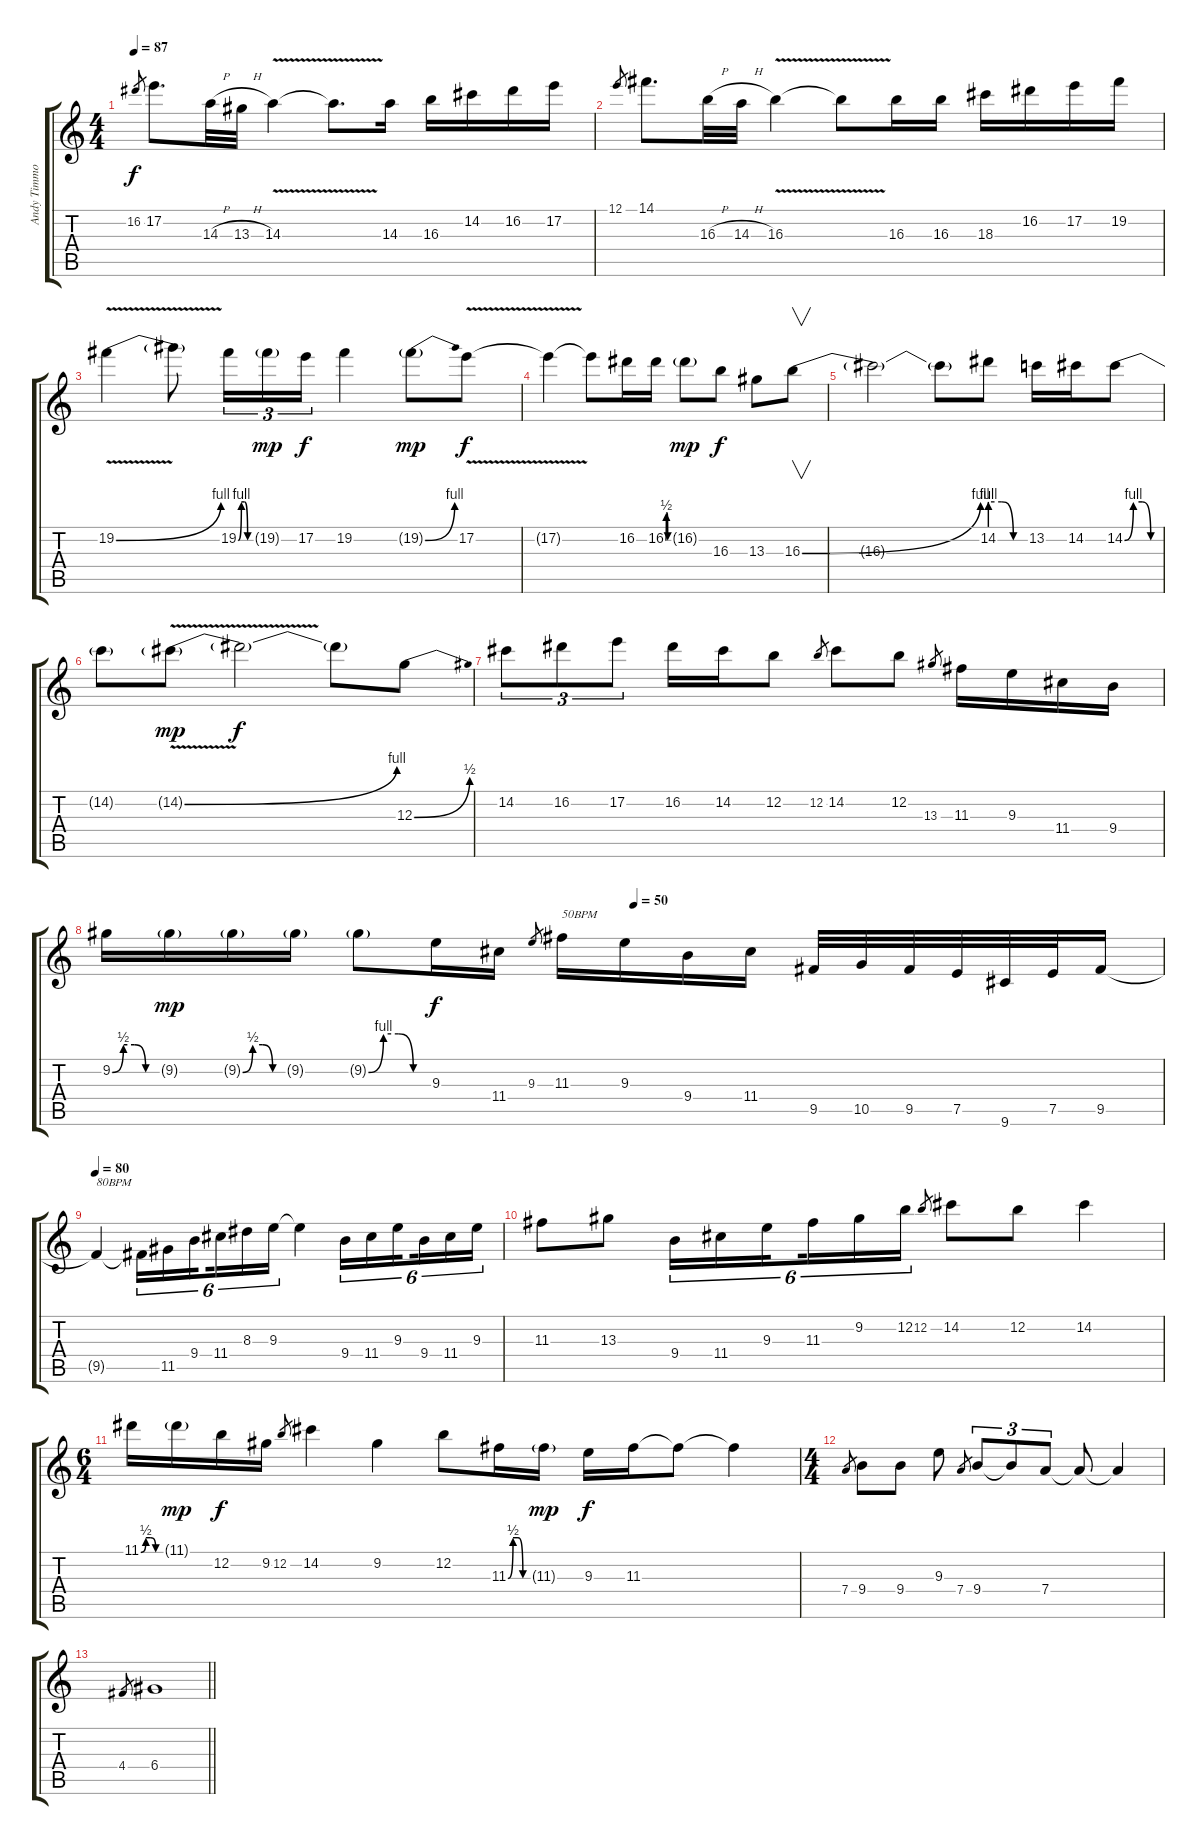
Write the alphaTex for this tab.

\track ("Andy Timmons - Solo" "Andy Timmo") {instrument electricguitarclean}
\staff {score tabs}
\tuning (E4 B3 G3 D3 A2 E2) {hide}
\ts (4 4)
\tempo 87
\clef g2
\ks c
16.2.8{gr dy f} 17.2.8{d} 14.3{h}.32 13.3{h}.32 14.3{v}.4 14.3{t}.8{d} 14.3.16 16.3.16 14.2.16 16.2.16 17.2.16 |
12.1.8{gr} 14.1.8{d} 16.3{h}.32 14.3{h}.32 16.3{v}.4 16.3{t}.8 16.3.16 16.3.16 18.3.16 16.2.16 17.2.16 19.2.16 |
19.2{be (bend 0 0 60 4) v}.4 19.2{t}.8 19.2{be (custom 0 0 15 4 30 4 45 0 60 0)}.16{tu (3 2)} 19.2{g}.16{tu (3 2) dy mp} 17.2.16{tu (3 2) dy f} 19.2.4 19.2{be (bend 0 0 60 4) g}.8{dy mp} 17.2{v}.8{dy f} |
17.2{t}.4 17.2{t}.8 16.2.16 16.2{be (custom 0 0 15 2 30 2 45 0 60 0)}.16 16.2{g}.8{dy mp} 16.3.8{dy f} 13.3.8 16.3{be (bend 0 0 60 4)}.8{v} |
16.3{t}.2 16.3{t}.8 14.2{be (custom 0 4 20 4 40 0 60 0)}.8 13.2.16 14.2.16 14.2{be (custom 0 0 15 4 30 4 45 0 60 0)}.8 |
14.2{t}.8 14.2{be (bend 0 0 60 4) v g}.8{dy mp} 14.2{t}.2{dy f} 14.2{t}.8 12.3{be (bend 0 0 60 2)}.8 |
14.2.8{tu (3 2)} 16.2.8{tu (3 2)} 17.2.8{tu (3 2)} 16.2.16 14.2.16 12.2.8 12.2.8{gr} 14.2.8 12.2.8 13.3.8{gr} 11.3.16 9.3.16 11.4.16 9.4.16 |
\tempo (50 0.5)
9.2{be (custom 0 0 15 2 30 2 45 0 60 0)}.16 9.2{g}.16{dy mp} 9.2{be (custom 0 0 15 2 30 2 45 0 60 0) g}.16 9.2{g}.16 9.2{be (custom 0 0 15 4 30 4 45 0 60 0) g}.8 9.3.16{dy f} 11.4.16 9.3.8{gr} 11.3.16{txt "50BPM"} 9.3.16 9.4.16 11.4.16 9.5.32 10.5.32 9.5.32 7.5.32 9.6.32 7.5.32 9.5.16 |
\tempo 80
9.5{t}.4{txt "80BPM"} 9.5{t}.16{tu (6 4)} 11.5.16{tu (6 4)} 9.4.16{tu (6 4) beam splitsecondary} 11.4.16{tu (6 4)} 8.3.16{tu (6 4)} 9.3.16{tu (6 4)} 9.3{t}.4 9.4.16{tu (6 4)} 11.4.16{tu (6 4)} 9.3.16{tu (6 4) beam splitsecondary} 9.4.16{tu (6 4)} 11.4.16{tu (6 4)} 9.3.16{tu (6 4)} |
11.3.8 13.3.8 9.4.16{tu (6 4)} 11.4.16{tu (6 4)} 9.3.16{tu (6 4) beam splitsecondary} 11.3.16{tu (6 4)} 9.2.16{tu (6 4)} 12.2.16{tu (6 4)} 12.2.8{gr} 14.2.8 12.2.8 14.2.4 |
\ts (6 4)
11.1{be (custom 0 0 15 2 30 2 45 0 60 0)}.16 11.1{g}.16{dy mp} 12.2.16{dy f} 9.2.16 12.2.8{gr} 14.2.4 9.2.4 12.2.8 11.3{be (custom 0 0 15 2 30 2 45 0 60 0)}.16 11.3{g}.16{dy mp} 9.3.16{dy f} 11.3.16 11.3{t}.8 11.3{t}.4 |
\ts (4 4)
7.4.8{gr} 9.4.8 9.4.8 9.3.8 7.4.8{gr} 9.4.8{tu (3 2)} 9.4{t}.8{tu (3 2)} 7.4.8{tu (3 2)} 7.4{t}.8 7.4{t}.4 |
\barLineRight lightlight
4.4.8{gr} 6.4.1
